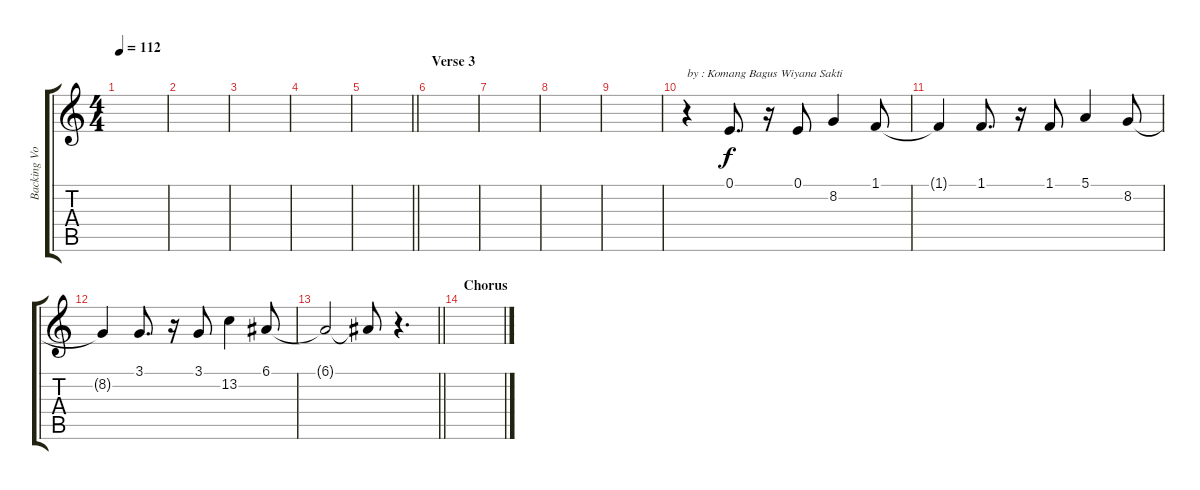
\track ("Backing Vocal" "Backing Vo") {instrument lead6voice}
\staff {score tabs}
\tuning (E4 B3 G3 D3 A2 E2) {hide}
\ts (4 4)
\tempo 112
\clef g2
\ks c
|
|
|
|
\barLineRight lightlight
|
\section ("" "Verse 3")
|
|
|
|
r.4{txt "by : Komang Bagus Wiyana Sakti"} 0.1.8{d} r.16 0.1.8 8.2.4 1.1.8 |
1.1{t}.4 1.1.8{d} r.16 1.1.8 5.1.4 8.2.8 |
8.2{t}.4 3.1.8{d} r.16 3.1.8 13.2.4 6.1.8 |
\barLineRight lightlight
6.1{t}.2 6.1{t}.8 r.4{d} |
\section ("" "Chorus")
